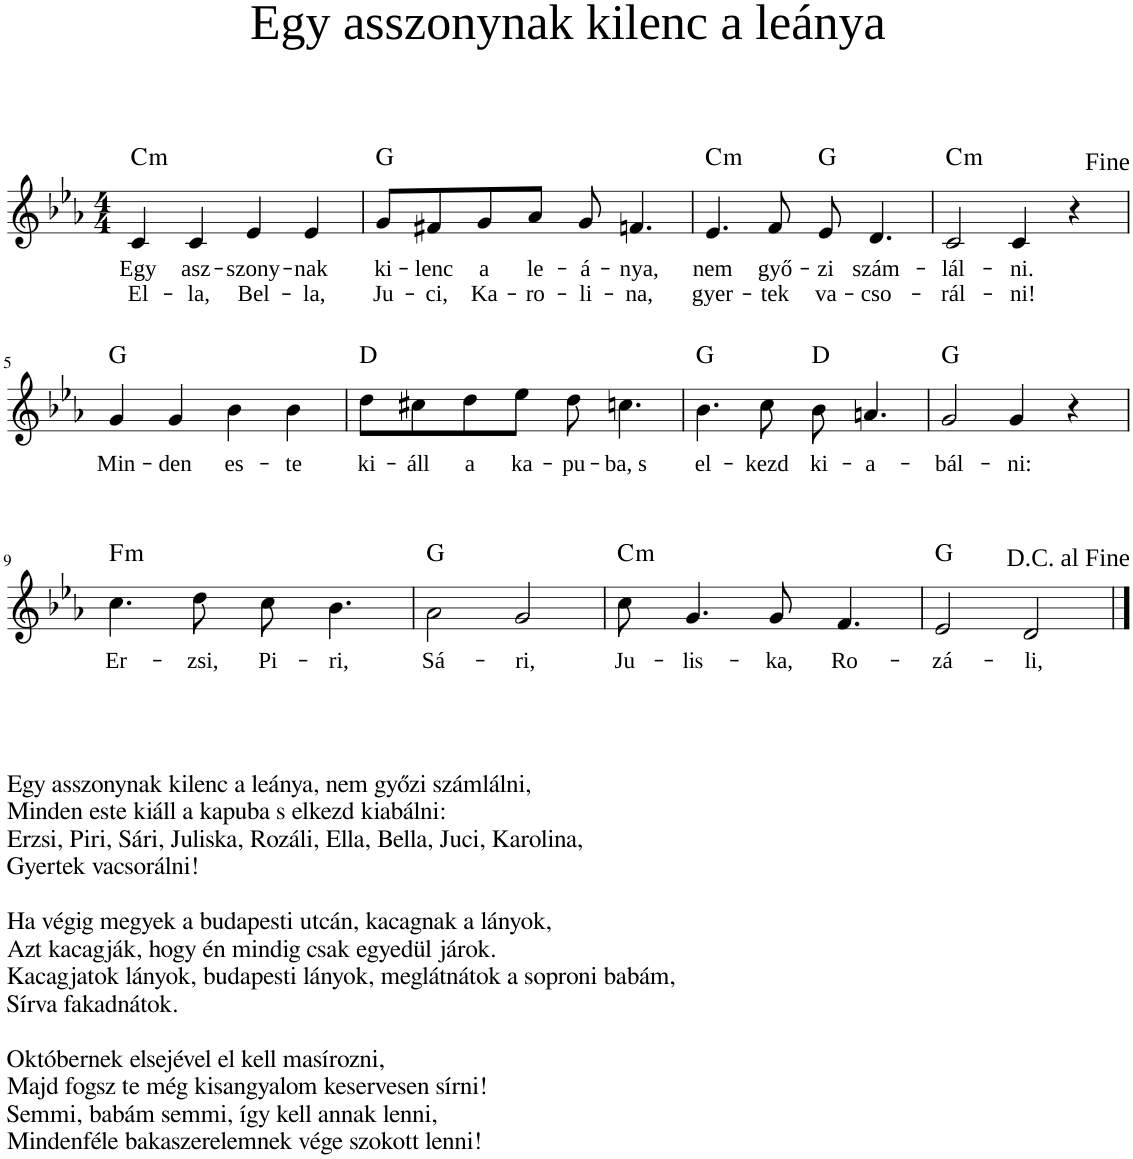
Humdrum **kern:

**kern	**text	**text	**harte
*part1	*part1	*part1	*part1
*staff1	*staff1	*staff1	*
*I"Piano	*	*	*
*I'Pno	*	*	*
*clefG2	*	*	*
*k[b-e-a-]	*	*	*
*M4/4	*	*	*
=1	=1	=1	=1
!	!LO:LY:b	!LO:LY:b	!LO:H:kt=m
4c/	Egy	El-	C:min
!	!LO:LY:b	!LO:LY:b	!
4c/	asz-	-la,	.
!	!LO:LY:b	!LO:LY:b	!
4e-/	-szony-	Bel-	.
!	!LO:LY:b	!LO:LY:b	!
4e-/	-nak	-la,	.
=2	=2	=2	=2
!	!LO:LY:b	!LO:LY:b	!
8g/L	ki-	Ju-	G:maj
!	!LO:LY:b	!LO:LY:b	!
8f#X/	-lenc	-ci,	.
!	!LO:LY:b	!LO:LY:b	!
8g/	a	Ka-	.
!	!LO:LY:b	!LO:LY:b	!
8a-/J	le-	-ro-	.
!	!LO:LY:b	!LO:LY:b	!
8g/	-á-	-li-	.
!	!LO:LY:b	!LO:LY:b	!
4.fn/	-nya,	-na,	.
=3	=3	=3	=3
!	!LO:LY:b	!LO:LY:b	!LO:H:kt=m
4.e-/	nem	gyer-	C:min
!	!LO:LY:b	!LO:LY:b	!
8f/	győ-	-tek	.
!	!LO:LY:b	!LO:LY:b	!
8e-/	-zi	va-	G:maj
!	!LO:LY:b	!LO:LY:b	!
4.d/	szám-	-cso-	.
=4	=4	=4	=4
!	!LO:LY:b	!LO:LY:b	!LO:H:kt=m
2c/	-lál-	-rál-	C:min
!	!LO:LY:b	!LO:LY:b	!
4c/	-ni.	-ni!	.
4r	.	.	.
!LO:TX:a:t=<font face="Times New Roman"/>Fine	!	!	!
!!LO:LB:g=z
=5	=5	=5	=5
!	!LO:LY:b	!	!
4g/	Min-	.	G:maj
!	!LO:LY:b	!	!
4g/	-den	.	.
!	!LO:LY:b	!	!
4b-\	es-	.	.
!	!LO:LY:b	!	!
4b-\	-te	.	.
=6	=6	=6	=6
!	!LO:LY:b	!	!
8dd\L	ki-	.	D:maj
!	!LO:LY:b	!	!
8cc#X\	-áll	.	.
!	!LO:LY:b	!	!
8dd\	a	.	.
!	!LO:LY:b	!	!
8ee-\J	ka-	.	.
!	!LO:LY:b	!	!
8dd\	-pu-	.	.
!	!LO:LY:b	!	!
4.ccn\	-ba, s	.	.
=7	=7	=7	=7
!	!LO:LY:b	!	!
4.b-\	el-	.	G:maj
!	!LO:LY:b	!	!
8cc\	-kezd	.	.
!	!LO:LY:b	!	!
8b-\	ki-	.	D:maj
!	!LO:LY:b	!	!
4.an/	-a-	.	.
=8	=8	=8	=8
!	!LO:LY:b	!	!
2g/	-bál-	.	G:maj
!	!LO:LY:b	!	!
4g/	-ni:	.	.
4r	.	.	.
!!LO:LB:g=z
=9	=9	=9	=9
!LO:TX:b:t=Egy asszonynak kilenc a leánya, nem győzi számlálni,	!	!	!
!LO:TX:b:t=Minden este kiáll a kapuba s elkezd kiabálni&colon;	!	!	!
!LO:TX:b:t=Erzsi, Piri, Sári, Juliska, Rozáli, Ella, Bella, Juci, Karolina,	!	!	!
!LO:TX:b:t=Gyertek vacsorálni!	!	!	!
!LO:TX:b:t=Ha végig megyek a budapesti utcán, kacagnak a lányok,	!	!	!
!LO:TX:b:t=Azt kacagják, hogy én mindig csak egyedül járok.	!	!	!
!LO:TX:b:t=Kacagjatok lányok, budapesti lányok, meglátnátok a soproni babám,	!	!	!
!LO:TX:b:t=Sírva fakadnátok.	!	!	!
!LO:TX:b:t=Októbernek elsejével el kell masírozni,	!	!	!
!LO:TX:b:t=Majd fogsz te még kisangyalom keservesen sírni!	!	!	!
!LO:TX:b:t=Semmi, babám semmi, így kell annak lenni,	!	!	!
!LO:TX:b:t=Mindenféle bakaszerelemnek vége szokott lenni!	!	!	!
!	!LO:LY:b	!	!LO:H:kt=m
4.cc\	Er-	.	F:min
!	!LO:LY:b	!	!
8dd\	-zsi,	.	.
!	!LO:LY:b	!	!
8cc\	Pi-	.	.
!	!LO:LY:b	!	!
4.b-\	-ri,	.	.
=10	=10	=10	=10
!	!LO:LY:b	!	!
2a-\	Sá-	.	G:maj
!	!LO:LY:b	!	!
2g/	-ri,	.	.
=11	=11	=11	=11
!	!LO:LY:b	!	!LO:H:kt=m
8cc\	Ju-	.	C:min
!	!LO:LY:b	!	!
4.g/	-lis-	.	.
!	!LO:LY:b	!	!
8g/	-ka,	.	.
!	!LO:LY:b	!	!
4.f/	Ro-	.	.
=12	=12	=12	=12
!	!LO:LY:b	!	!
2e-/	-zá-	.	G:maj
!	!LO:LY:b	!	!
2d/	-li,	.	.
!LO:TX:a:t=<font face="Times New Roman"/>D.C. al Fine	!	!	!
==	==	==	==
*-	*-	*-	*-
